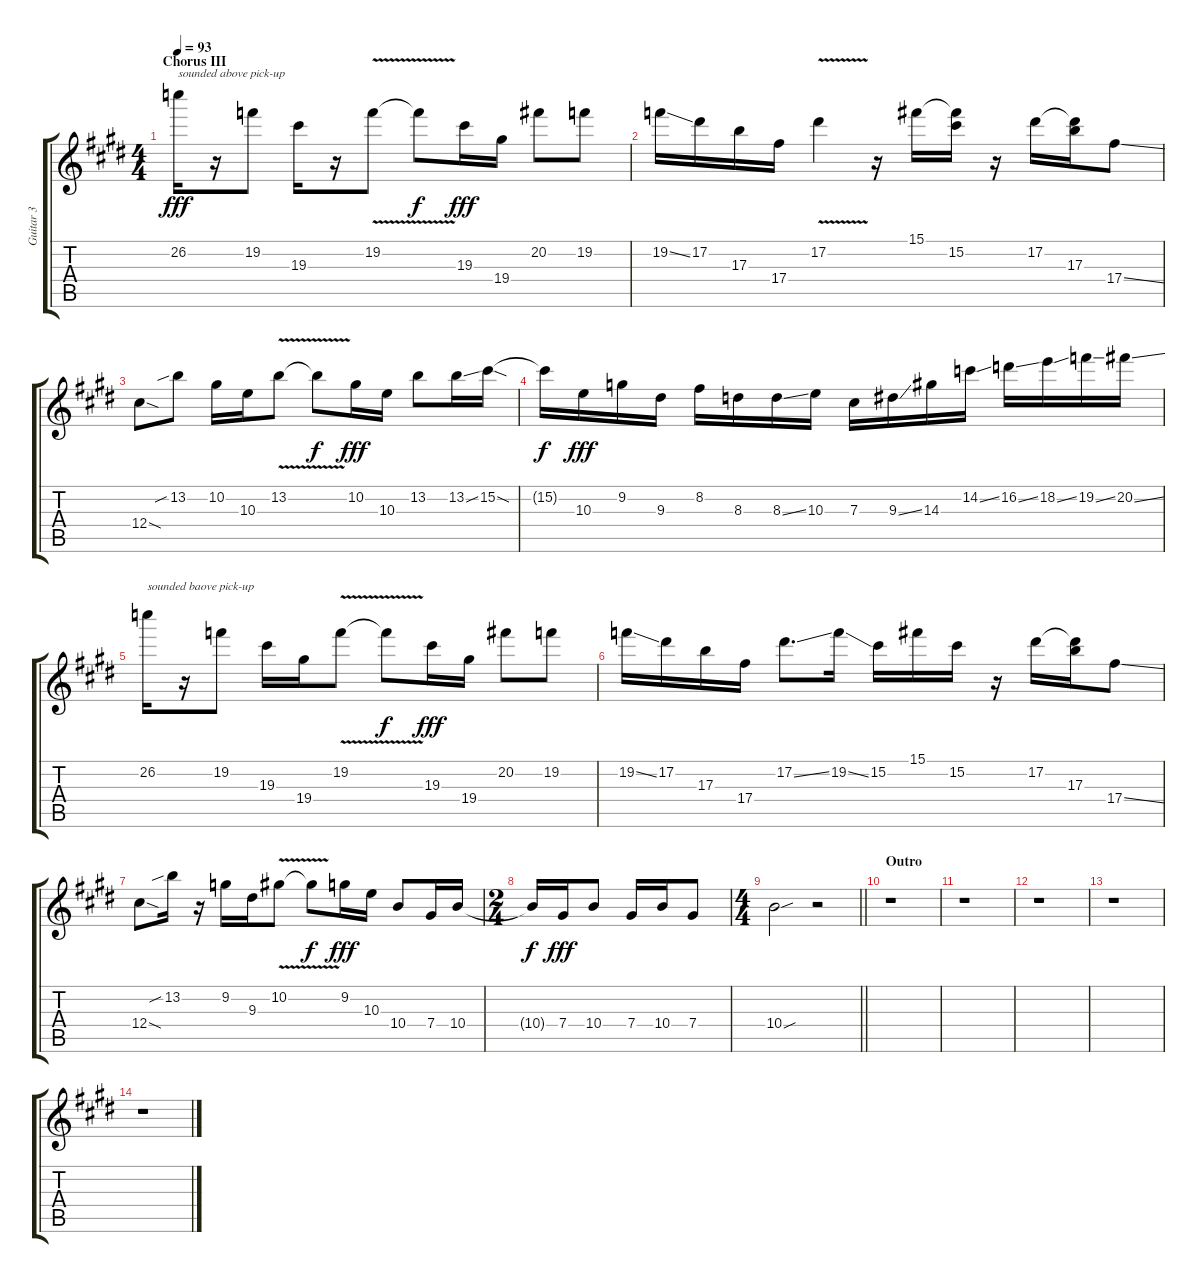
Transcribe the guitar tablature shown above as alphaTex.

\track ("Guitar 3" "Guitar 3") {instrument overdrivenguitar}
\staff {score tabs}
\tuning (Eb4 Bb3 Gb3 Db3 Ab2 Db2) {hide}
\ts (4 4)
\section ("" "Chorus III")
\tempo 93
\clef g2
\ks e
26.2.16{txt "sounded above pick-up" dy fff} r.16 19.2.8 19.3.16 r.16 19.2{v}.8 19.2{t}.8{dy f} 19.3.16{dy fff} 19.4.16 20.2.8 19.2.8 |
19.2{ss}.16 17.2.16 17.3.16 17.4.16 17.2{v}.4 r.16 15.1.16 (15.1{t} 15.2).16 r.16 17.2.16 (17.2{t} 17.3).16 17.4{ss}.8 |
12.4{sod}.8 13.2{sib}.8 10.2.16 10.3.16 13.2{v}.8 13.2{t}.8{dy f} 10.2.16{dy fff} 10.3.16 13.2.8 13.2{ss}.16 15.2{sod}.16 |
15.2{t}.16{dy f} 10.3.16{dy fff} 9.2.16 9.3.16 8.2.16 8.3.16 8.3{ss}.16 10.3.16 7.3.16 9.3{ss}.16 14.3.16 14.2{ss}.16 16.2{ss}.16 18.2{ss}.16 19.2{ss}.16 20.2{ss}.16 |
26.2.16{txt "sounded baove pick-up"} r.16 19.2.8 19.3.16 19.4.16 19.2{v}.8 19.2{t}.8{dy f} 19.3.16{dy fff} 19.4.16 20.2.8 19.2.8 |
19.2{ss}.16 17.2.16 17.3.16 17.4.16 17.2{ss}.8{d} 19.2{ss}.16 15.2.16 15.1.16 15.2.16 r.16 17.2.16 (17.2{t} 17.3).16 17.4{ss}.8 |
12.4{sod}.8 13.2{sib}.16 r.16 9.2.16 9.3.16 10.2{v}.8 10.2{t}.8{dy f} 9.2.16{dy fff} 10.3.16 10.4.8 7.4.16 10.4.16 |
\ts (2 4)
10.4{t}.16{dy f} 7.4.16{dy fff} 10.4.8 7.4.16 10.4.16 7.4.8 |
\ts (4 4)
\barLineRight lightlight
10.4{sou}.2 r.2 |
\section ("" "Outro")
r.1 |
r.1 |
r.1 |
r.1 |
r.1
